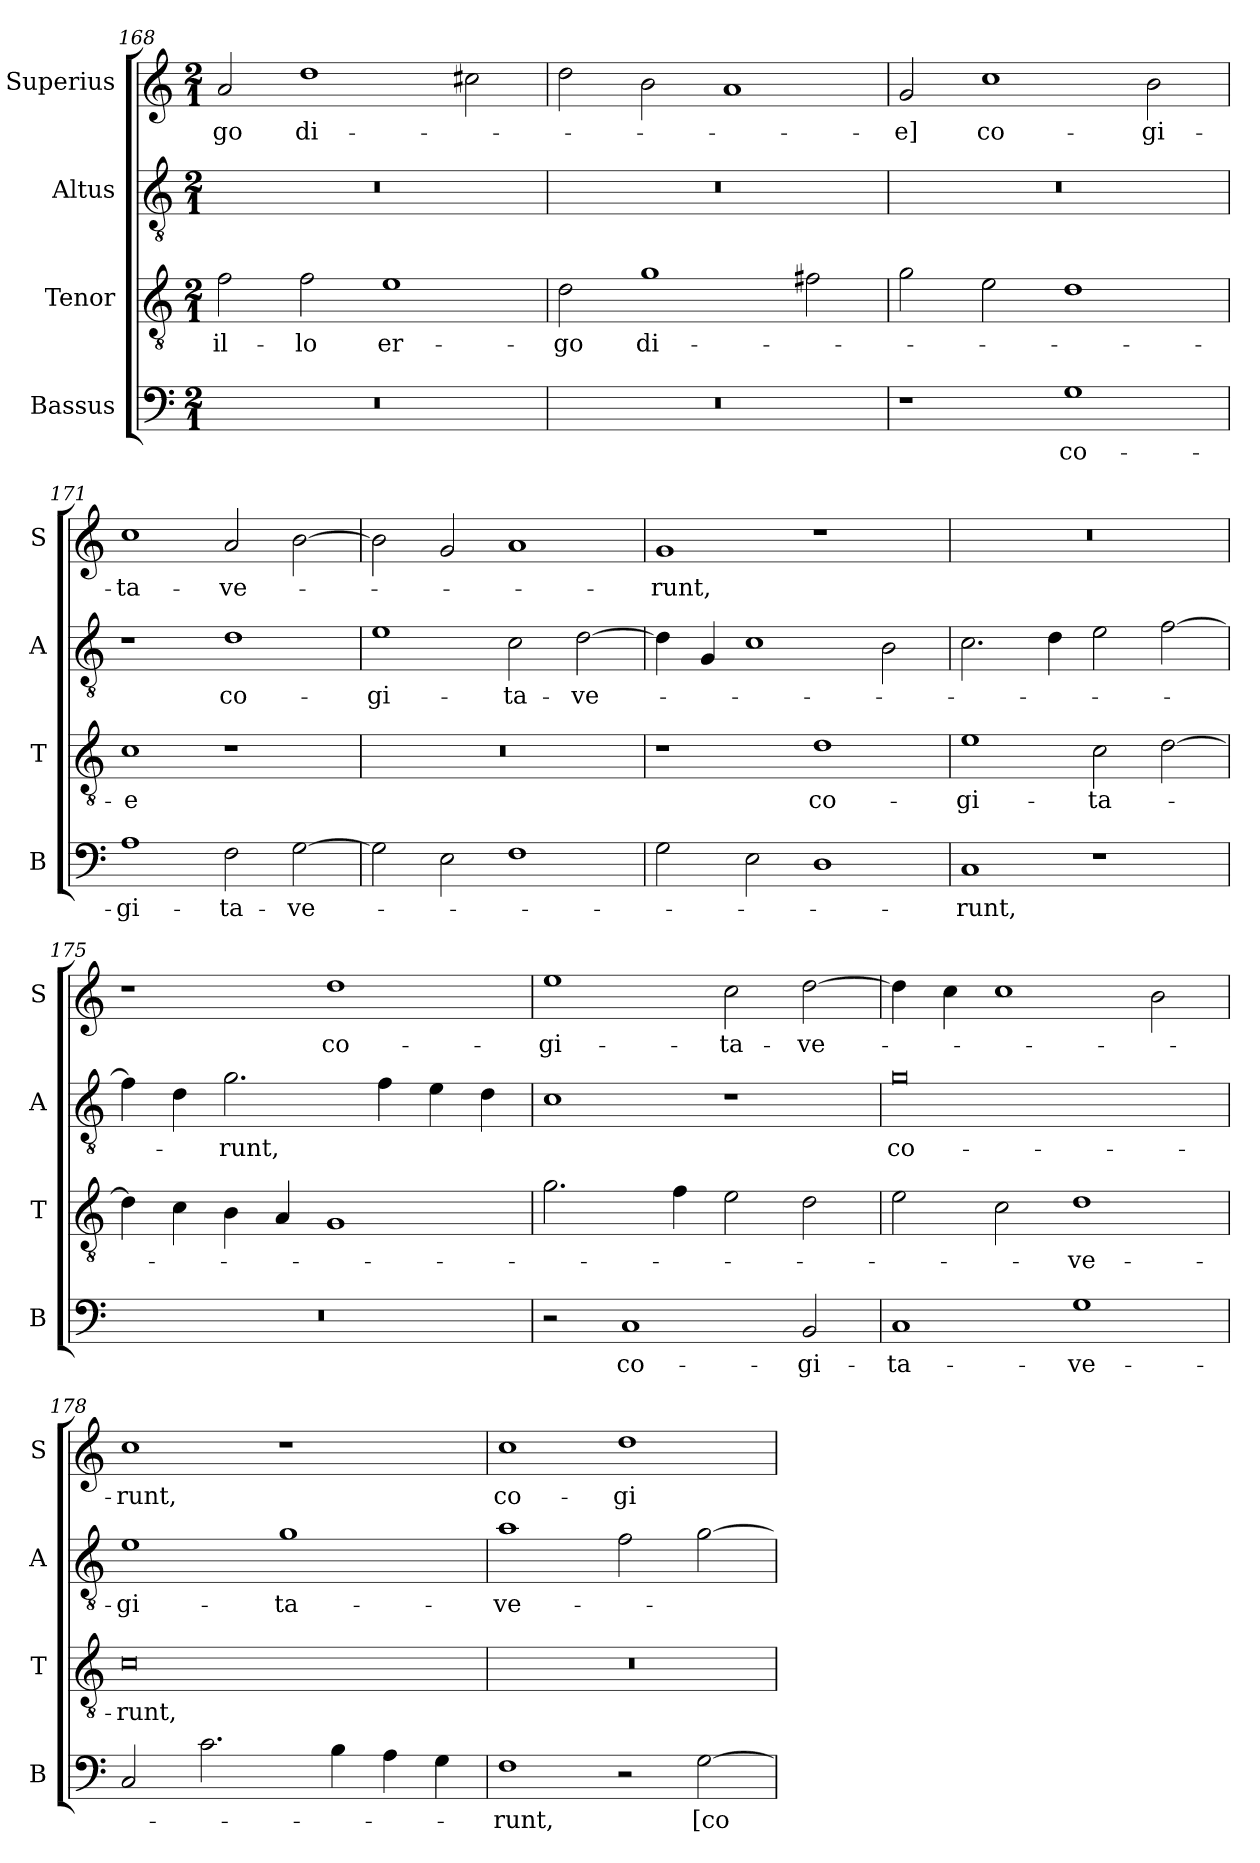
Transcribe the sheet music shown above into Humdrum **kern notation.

**kern	**text	**kern	**text	**kern	**text	**kern	**text
*part4	*part4	*part3	*part3	*part2	*part2	*part1	*part1
*staff4	*staff4	*staff3	*staff3	*staff2	*staff2	*staff1	*staff1
*I"Bassus	*	*I"Tenor	*	*I"Altus	*	*I"Superius	*
*I'B	*	*I'T	*	*I'A	*	*I'S	*
*clefF4	*	*clefGv2	*	*clefGv2	*	*clefG2	*
*k[]	*	*k[]	*	*k[]	*	*k[]	*
*M2/1	*	*M2/1	*	*M2/1	*	*M2/1	*
=168	=168	=168	=168	=168	=168	=168	=168
0r	.	2f	il-	0r	.	2a	-go
.	.	2f	-lo	.	.	1dd	di-
.	.	1e	er-	.	.	.	.
.	.	.	.	.	.	2cc#X	.
=169	=169	=169	=169	=169	=169	=169	=169
0r	.	2d	-go	0r	.	2dd	.
.	.	1g	di-	.	.	2b	.
.	.	.	.	.	.	1a	.
.	.	2f#X	.	.	.	.	.
=170	=170	=170	=170	=170	=170	=170	=170
1r	.	2g	.	0r	.	2g	-e]
.	.	2e	.	.	.	1cc	co-
1G	co-	1d	.	.	.	.	.
.	.	.	.	.	.	2b	-gi-
=171	=171	=171	=171	=171	=171	=171	=171
1A	-gi-	1c	-e	1r	.	1cc	-ta-
2F	-ta-	1r	.	1d	co-	2a	-ve-
[2G	-ve-	.	.	.	.	[2b	.
=172	=172	=172	=172	=172	=172	=172	=172
2G]	.	0r	.	1e	-gi-	2b]	.
2E	.	.	.	.	.	2g	.
1F	.	.	.	2c	-ta-	1a	.
.	.	.	.	[2d	-ve-	.	.
=173	=173	=173	=173	=173	=173	=173	=173
2G	.	1r	.	4d]	.	1g	-runt,
.	.	.	.	4G	.	.	.
2E	.	.	.	1c	.	.	.
1D	.	1d	co-	.	.	1r	.
.	.	.	.	2B	.	.	.
=174	=174	=174	=174	=174	=174	=174	=174
1C	-runt,	1e	-gi-	2.c	.	0r	.
.	.	.	.	4d	.	.	.
1r	.	2c	-ta-	2e	.	.	.
.	.	[2d	.	[2f	.	.	.
=175	=175	=175	=175	=175	=175	=175	=175
0r	.	4d]	.	4f]	.	1r	.
.	.	4c	.	4d	.	.	.
.	.	4B	.	2.g	-runt,	.	.
.	.	4A	.	.	.	.	.
.	.	1G	.	.	.	1dd	co-
.	.	.	.	4f	.	.	.
.	.	.	.	4e	.	.	.
.	.	.	.	4d	.	.	.
=176	=176	=176	=176	=176	=176	=176	=176
2r	.	2.g	.	1c	.	1ee	-gi-
1C	co-	.	.	.	.	.	.
.	.	4f	.	.	.	.	.
.	.	2e	.	1r	.	2cc	-ta-
2BB	-gi-	2d	.	.	.	[2dd	-ve-
=177	=177	=177	=177	=177	=177	=177	=177
1C	-ta-	2e	.	0g	co-	4dd]	.
.	.	.	.	.	.	4cc	.
.	.	2c	.	.	.	1cc	.
1G	-ve-	1d	-ve-	.	.	.	.
.	.	.	.	.	.	2b	.
=178	=178	=178	=178	=178	=178	=178	=178
2C	.	0c	-runt,	1e	-gi-	1cc	-runt,
2.c	.	.	.	.	.	.	.
.	.	.	.	1g	-ta-	1r	.
4B	.	.	.	.	.	.	.
4A	.	.	.	.	.	.	.
4G	.	.	.	.	.	.	.
=179	=179	=179	=179	=179	=179	=179	=179
1F	-runt,	0r	.	1a	-ve-	1cc	co-
2r	.	.	.	2f	.	1dd	-gi-
[2G	[co-	.	.	[2g	.	.	.
=	=	=	=	=	=	=	=
*-	*-	*-	*-	*-	*-	*-	*-
